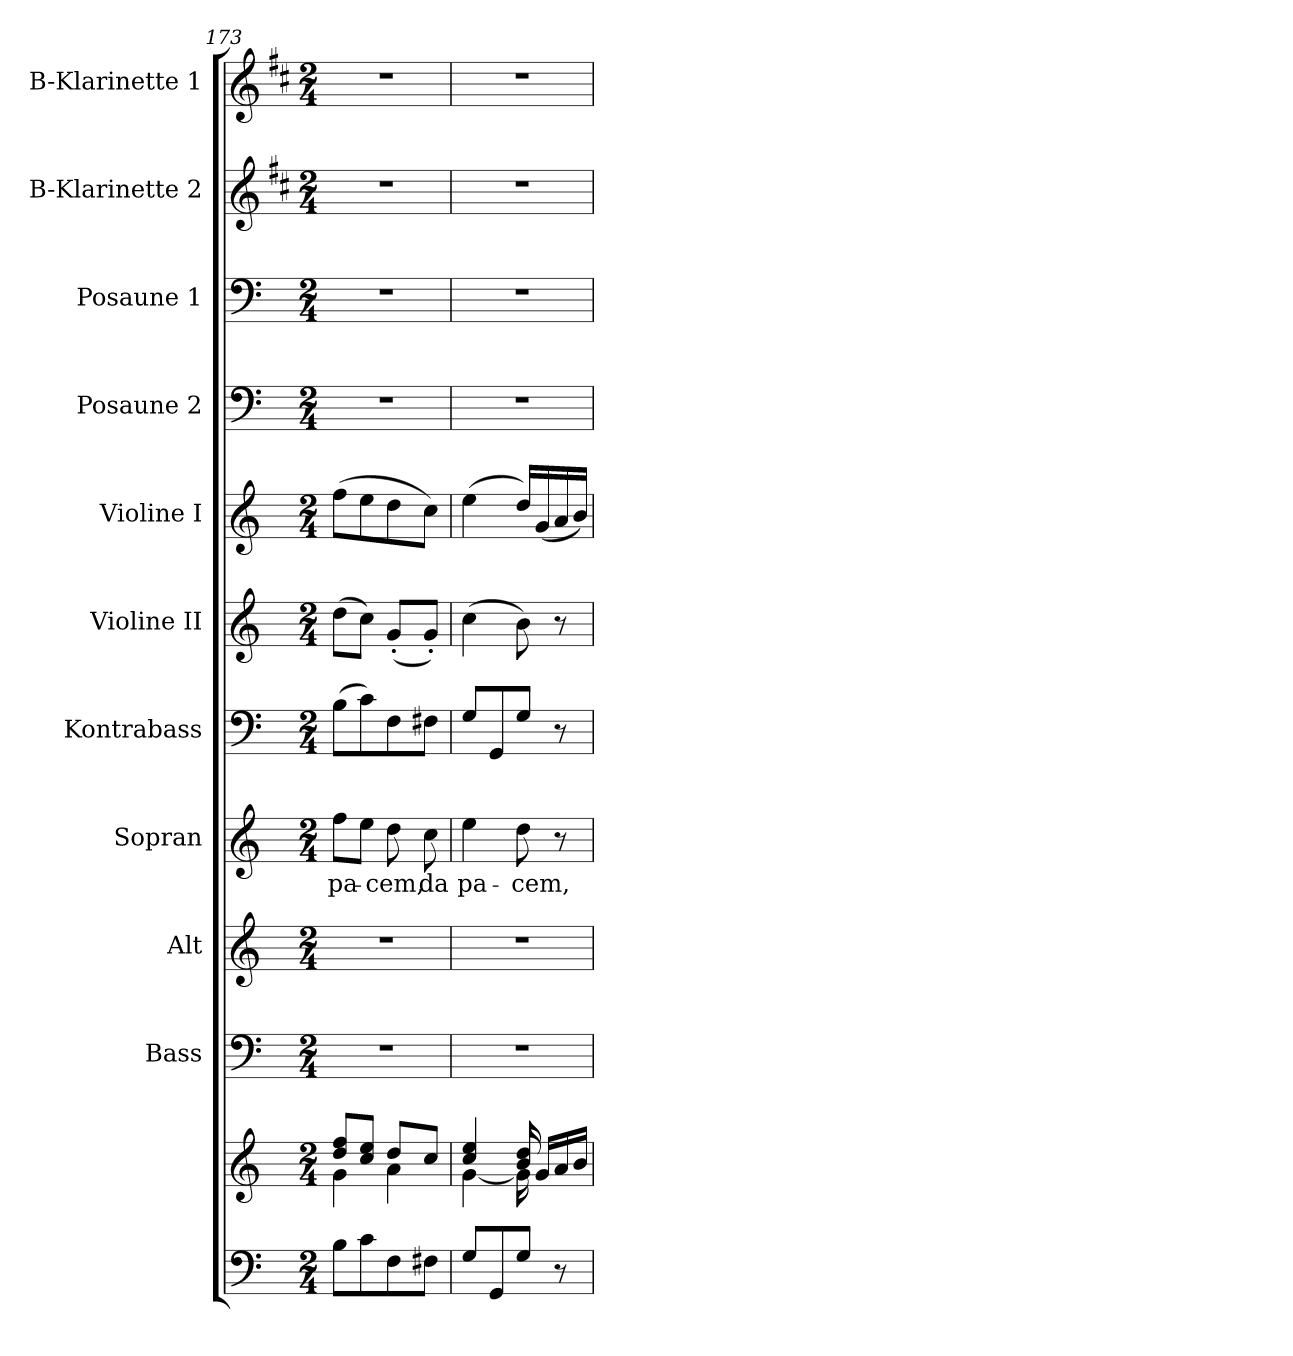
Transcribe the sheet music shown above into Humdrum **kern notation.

**kern	**kern	**kern	**kern	**kern	**text	**kern	**kern	**kern	**kern	**kern	**kern	**kern
*part11	*part11	*part10	*part9	*part8	*part8	*part7	*part6	*part5	*part4	*part3	*part2	*part1
*staff12	*staff11	*staff10	*staff9	*staff8	*staff8	*staff7	*staff6	*staff5	*staff4	*staff3	*staff2	*staff1
*	*	*I"Bass	*I"Alt	*I"Sopran	*	*I"Kontrabass	*I"Violine II	*I"Violine I	*I"Posaune 2	*I"Posaune 1	*I"B-Klarinette 2	*I"B-Klarinette 1
*	*	*I'B.	*I'A.	*I'S.	*	*I'Kb.	*I'Vl. II	*I'Vl. I	*I'Pos. 2	*I'Pos. 1	*I'B Kl. 2	*I'B Kl. 1
*clefF4	*clefG2	*clefF4	*clefG2	*clefG2	*	*clefF4	*clefG2	*clefG2	*clefF4	*clefF4	*clefG2	*clefG2
*	*	*	*	*	*	*ITrd7c12	*	*	*	*	*ITrd1c2	*ITrd1c2
*k[]	*k[]	*k[]	*k[]	*k[]	*	*k[]	*k[]	*k[]	*k[]	*k[]	*k[]	*k[]
*C:	*C:	*C:	*C:	*C:	*	*C:	*C:	*C:	*C:	*C:	*C:	*C:
*M2/4	*M2/4	*M2/4	*M2/4	*M2/4	*	*M2/4	*M2/4	*M2/4	*M2/4	*M2/4	*M2/4	*M2/4
=173	=173	=173	=173	=173	=173	=173	=173	=173	=173	=173	=173	=173
*	*^	*	*	*	*	*	*	*	*	*	*	*
!	!	!	!	!	!	!LO:LY:b	!	!	!	!	!	!	!
8B\L	8dd/ 8ff/L	4g\	2r	2r	8ff\L	pa-	(>8BB\L	(>8dd\L	(>8ff\L	2r	2r	2r	2r
8c\	8cc/ 8ee/J	.	.	.	8ee\J	.	8C\)	8cc\J)	8ee\	.	.	.	.
!	!	!	!	!	!	!LO:LY:b	!	!	!	!	!	!	!
8F\	8dd/L	4a\	.	.	8dd\	-cem,	8FF\	(<8g'</L	8dd\	.	.	.	.
!	!	!	!	!	!	!LO:LY:b	!	!	!	!	!	!	!
8F#X\J	8cc/J	.	.	.	8cc\	da	8FF#X\J	8g'</J)	8cc\J)	.	.	.	.
=174	=174	=174	=174	=174	=174	=174	=174	=174	=174	=174	=174	=174	=174
!	!	!	!	!	!	!LO:LY:b	!	!	!	!	!	!	!
8G/L	4cc/ 4ee/	[<4g\	2r	2r	4ee\	pa-	8GG/L	(>4cc\	(>4ee\	2r	2r	2r	2r
8GG/	.	.	.	.	.	.	8GGG/	.	.	.	.	.	.
!	!	!	!	!	!	!LO:LY:b	!	!	!	!	!	!	!
8G/J	16b/ 16dd/	16g\]	.	.	8dd\	-cem,	8GG/J	8b\)	16dd/LL)	.	.	.	.
.	16g/LL	8.ryy	.	.	.	.	.	.	(<16g/	.	.	.	.
8r	16a/	.	.	.	8r	.	8r	8r	16a/	.	.	.	.
.	16b/JJ	.	.	.	.	.	.	.	16b/JJ)	.	.	.	.
*	*v	*v	*	*	*	*	*	*	*	*	*	*	*
=	=	=	=	=	=	=	=	=	=	=	=	=
*-	*-	*-	*-	*-	*-	*-	*-	*-	*-	*-	*-	*-
